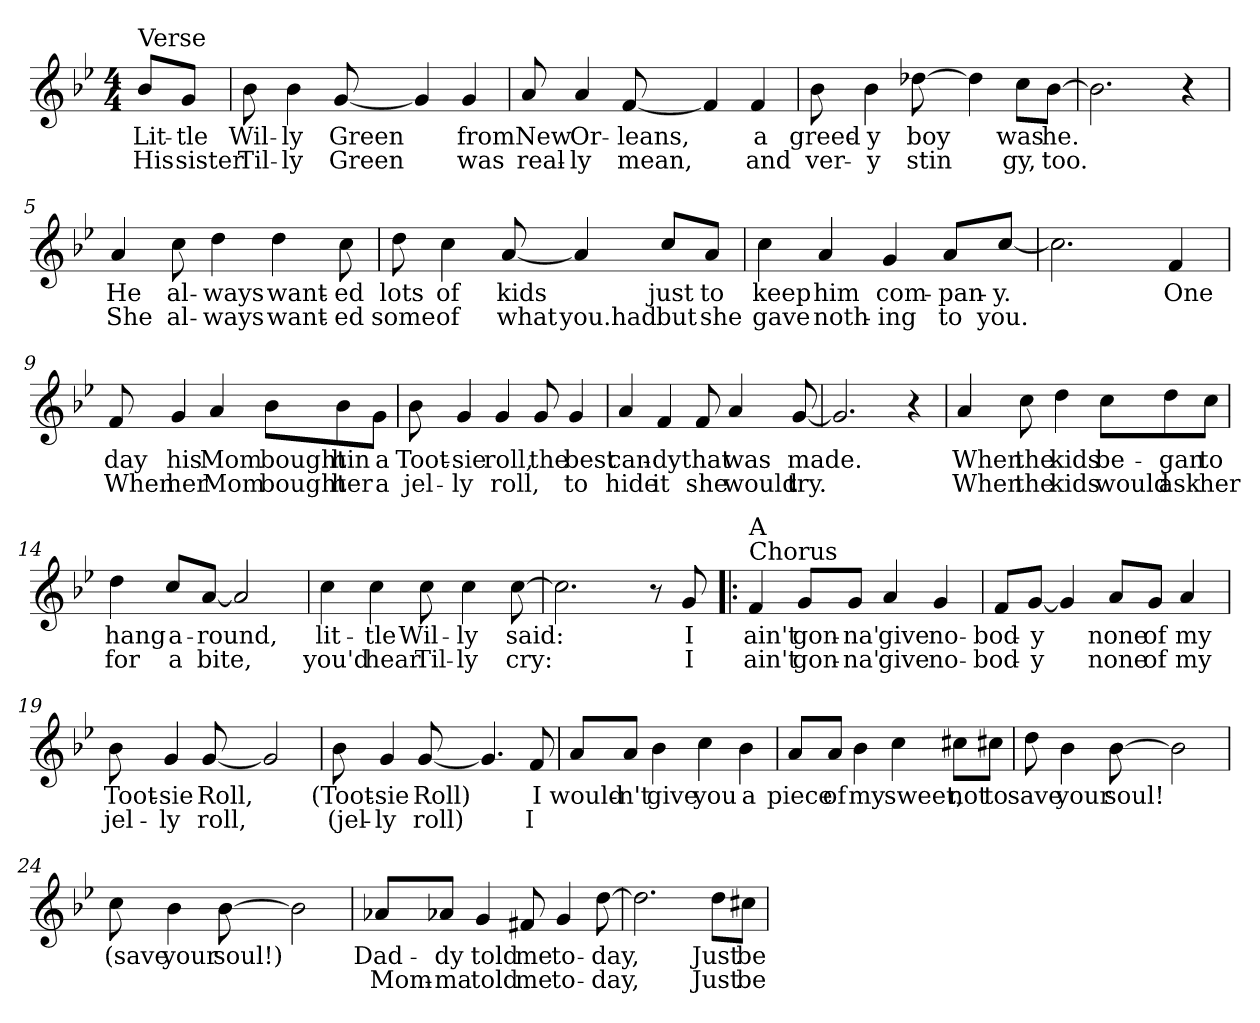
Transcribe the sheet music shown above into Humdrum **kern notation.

**kern	**text	**text
*part1	*part1	*part1
*staff1	*staff1	*staff1
*clefG2	*	*
*k[b-e-]	*	*
*B-:	*	*
*M4/4	*	*
=||	=||	=||
!LO:TX:a:t=Verse	!	!
8b-/L	Lit-	His
8g/J	-tle	sister
=1	=1	=1
8b-\	Wil-	Til-
4b-\	-ly	-ly
[8g/	Green	Green
4g/]	.	.
4g/	from	was
=2	=2	=2
8a/	New	real-
4a/	Or-	-ly
[8f/	-leans,	mean,
4f/]	.	.
4f/	a	and
=3	=3	=3
8b-\	greed-	ver-
4b-\	-y	-y
[8dd-X\	boy	stin
4dd-\]	.	.
8cc\L	was	gy,
[8b-\J	he.	too.
=4	=4	=4
2.b-\]	.	.
4r	.	.
!!LO:LB:g=z
=5	=5	=5
4a/	He	She
8cc\	al-	al-
4dd\	-ways	-ways
4dd\	want-	want-
8cc\	-ed	-ed
=6	=6	=6
8dd\	lots	some
4cc\	of	of
[8a/	kids	what
4a/]	.	you.had
8cc/L	just	but
8a/J	to	she
=7	=7	=7
4cc\	keep	gave
4a/	him	noth-
4g/	com-	-ing
8a/L	-pan-	to
[8cc/J	-y.	you.
=8	=8	=8
2.cc\]	.	.
4f/	One	.
!!LO:LB:g=z
=9	=9	=9
8f/	day	When
4g/	his	her
4a/	Mom	Mom
8b-\L	bought	bought
8b-\	hin	her
8g\J	a	a
=10	=10	=10
8b-\	Toot-	jel-
4g/	-sie	-ly
4g/	roll,	roll,
8g/	the	.
4g/	best	to
=11	=11	=11
4a/	can-	hide
4f/	-dy	it
8f/	that	she
4a/	was	would
[8g/	made.	try.
=12	=12	=12
2.g/]	.	.
4r	.	.
!!LO:LB:g=z
=13	=13	=13
4a/	When	When
8cc\	the	the
4dd\	kids	kids
8cc\L	be-	would
8dd\	-gan	ask
8cc\J	to	her
=14	=14	=14
4dd\	hang	for
8cc/L	a-	a
[8a/J	-round,	bite,
2a/]	.	.
=15	=15	=15
4cc\	lit-	you'd
4cc\	-tle	hear
8cc\	Wil-	Til-
4cc\	-ly	-ly
[8cc\	said:	cry:
=16	=16	=16
2.cc\]	.	.
8r	.	.
8g/	I	I
!!LO:LB:g=z
=17!|:	=17!|:	=17!|:
!LO:TX:a:t=Chorus	!	!
!LO:TX:a:t=A	!	!
4f/	ain't	ain't
8g/L	gon-	gon-
8g/J	-na'	-na'
4a/	give	give
4g/	no-	no-
=18	=18	=18
8f/L	-bod-	-bod-
[8g/J	-y	-y
4g/]	.	.
8a/L	none	none
8g/J	of	of
4a/	my	my
=19	=19	=19
8b-\	Toot-	jel-
4g/	-sie	-ly
[8g/	Roll,	roll,
2g/]	.	.
=20	=20	=20
8b-\	(Toot-	(jel-
4g/	-sie	-ly
[8g/	Roll)	roll)
4.g/]	.	.
8f/	I	I
!!LO:LB:g=z
=21	=21	=21
8a/L	would-	.
8a/J	-n't	.
4b-\	give	.
4cc\	you	.
4b-\	a	.
=22	=22	=22
8a/L	piece	.
8a/J	of	.
4b-\	my	.
4cc\	sweet,	.
8cc#X\L	not	.
8cc#X\J	to	.
=23	=23	=23
8dd\	save	.
4b-\	your	.
[8b-\	soul!	.
2b-\]	.	.
=24	=24	=24
8cc\	(save	.
4b-\	your	.
[8b-\	soul!)	.
2b-\]	.	.
!!LO:LB:g=z
=25	=25	=25
8a-X/L	Dad-	Mom-
8a-X/J	-dy	-ma
4g/	told	told
8f#X/	me	me
4g/	to-	to-
[8dd\	-day,	-day,
=26	=26	=26
2.dd\]	.	.
8dd\L	Just	Just
8cc#X\J	be-	be-
=	=	=
*-	*-	*-
